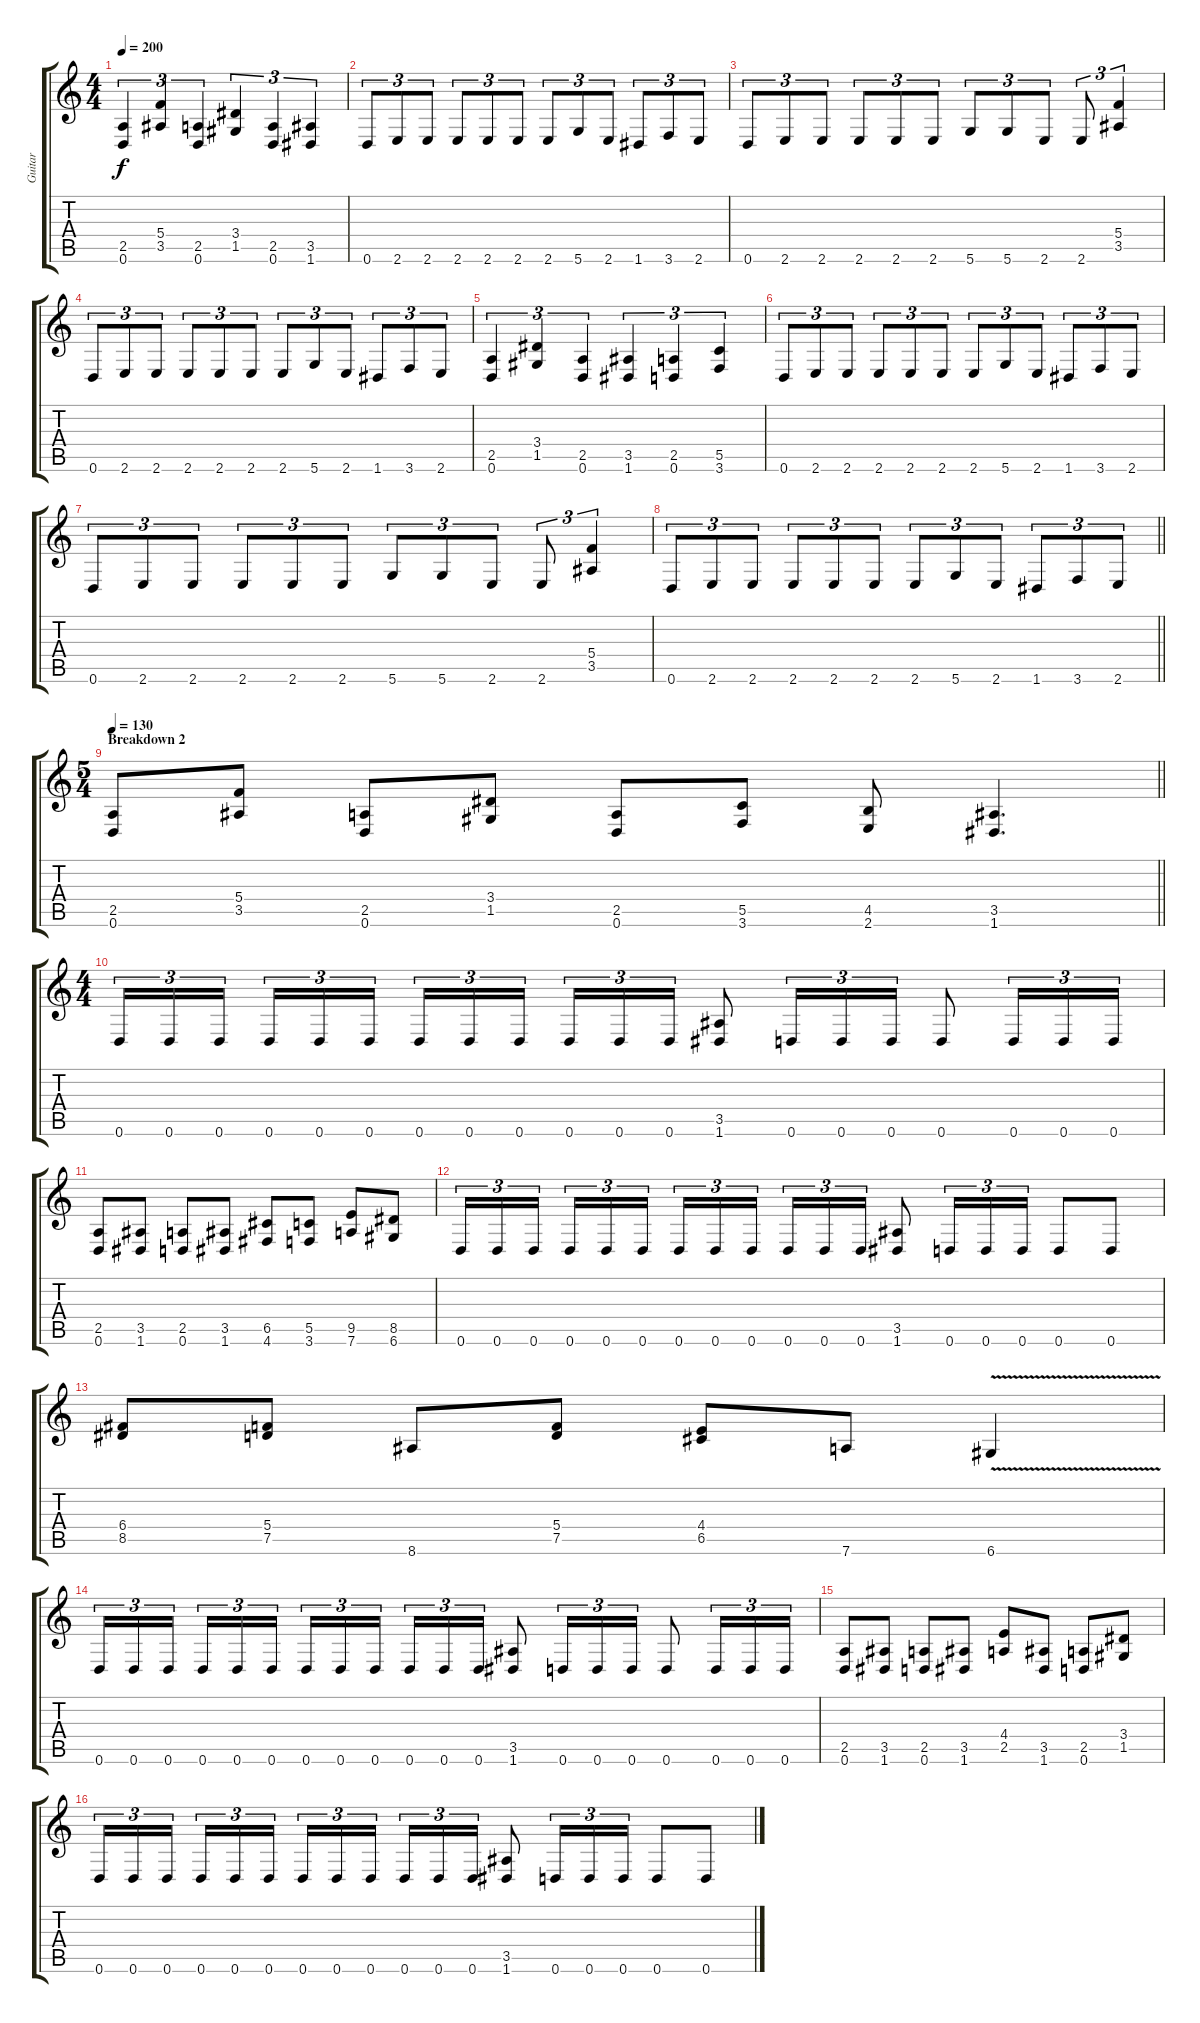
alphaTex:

\track ("Guitar" "Guitar") {instrument distortionguitar}
\staff {score tabs}
\tuning (D4 A3 F3 C3 G2 D2) {hide}
\ts (4 4)
\tempo 200
\clef g2
\ks c
(2.5 0.6).4{tu (3 2) dy f} (5.4 3.5).4{tu (3 2)} (2.5 0.6).4{tu (3 2)} (3.4 1.5).4{tu (3 2)} (2.5 0.6).4{tu (3 2)} (3.5 1.6).4{tu (3 2)} |
0.6.8{tu (3 2)} 2.6.8{tu (3 2)} 2.6.8{tu (3 2)} 2.6.8{tu (3 2)} 2.6.8{tu (3 2)} 2.6.8{tu (3 2)} 2.6.8{tu (3 2)} 5.6.8{tu (3 2)} 2.6.8{tu (3 2)} 1.6.8{tu (3 2)} 3.6.8{tu (3 2)} 2.6.8{tu (3 2)} |
0.6.8{tu (3 2)} 2.6.8{tu (3 2)} 2.6.8{tu (3 2)} 2.6.8{tu (3 2)} 2.6.8{tu (3 2)} 2.6.8{tu (3 2)} 5.6.8{tu (3 2)} 5.6.8{tu (3 2)} 2.6.8{tu (3 2)} 2.6.8{tu (3 2)} (5.4 3.5).4{tu (3 2)} |
0.6.8{tu (3 2)} 2.6.8{tu (3 2)} 2.6.8{tu (3 2)} 2.6.8{tu (3 2)} 2.6.8{tu (3 2)} 2.6.8{tu (3 2)} 2.6.8{tu (3 2)} 5.6.8{tu (3 2)} 2.6.8{tu (3 2)} 1.6.8{tu (3 2)} 3.6.8{tu (3 2)} 2.6.8{tu (3 2)} |
(2.5 0.6).4{tu (3 2)} (3.4 1.5).4{tu (3 2)} (2.5 0.6).4{tu (3 2)} (3.5 1.6).4{tu (3 2)} (2.5 0.6).4{tu (3 2)} (5.5 3.6).4{tu (3 2)} |
0.6.8{tu (3 2)} 2.6.8{tu (3 2)} 2.6.8{tu (3 2)} 2.6.8{tu (3 2)} 2.6.8{tu (3 2)} 2.6.8{tu (3 2)} 2.6.8{tu (3 2)} 5.6.8{tu (3 2)} 2.6.8{tu (3 2)} 1.6.8{tu (3 2)} 3.6.8{tu (3 2)} 2.6.8{tu (3 2)} |
0.6.8{tu (3 2)} 2.6.8{tu (3 2)} 2.6.8{tu (3 2)} 2.6.8{tu (3 2)} 2.6.8{tu (3 2)} 2.6.8{tu (3 2)} 5.6.8{tu (3 2)} 5.6.8{tu (3 2)} 2.6.8{tu (3 2)} 2.6.8{tu (3 2)} (5.4 3.5).4{tu (3 2)} |
\barLineRight lightlight
0.6.8{tu (3 2)} 2.6.8{tu (3 2)} 2.6.8{tu (3 2)} 2.6.8{tu (3 2)} 2.6.8{tu (3 2)} 2.6.8{tu (3 2)} 2.6.8{tu (3 2)} 5.6.8{tu (3 2)} 2.6.8{tu (3 2)} 1.6.8{tu (3 2)} 3.6.8{tu (3 2)} 2.6.8{tu (3 2)} |
\ts (5 4)
\section ("" "Breakdown 2")
\tempo 130
\barLineRight lightlight
(2.5 0.6).8 (5.4 3.5).8 (2.5 0.6).8 (3.4 1.5).8 (2.5 0.6).8 (5.5 3.6).8 (4.5 2.6).8 (3.5 1.6).4{d} |
\ts (4 4)
0.6.16{tu (3 2)} 0.6.16{tu (3 2)} 0.6.16{tu (3 2) beam splitsecondary} 0.6.16{tu (3 2)} 0.6.16{tu (3 2)} 0.6.16{tu (3 2)} 0.6.16{tu (3 2)} 0.6.16{tu (3 2)} 0.6.16{tu (3 2) beam splitsecondary} 0.6.16{tu (3 2)} 0.6.16{tu (3 2)} 0.6.16{tu (3 2)} (3.5 1.6).8 0.6.16{tu (3 2)} 0.6.16{tu (3 2)} 0.6.16{tu (3 2)} 0.6.8 0.6.16{tu (3 2)} 0.6.16{tu (3 2)} 0.6.16{tu (3 2)} |
(2.5 0.6).8 (3.5 1.6).8 (2.5 0.6).8 (3.5 1.6).8 (6.5 4.6).8 (5.5 3.6).8 (9.5 7.6).8 (8.5 6.6).8 |
0.6.16{tu (3 2)} 0.6.16{tu (3 2)} 0.6.16{tu (3 2) beam splitsecondary} 0.6.16{tu (3 2)} 0.6.16{tu (3 2)} 0.6.16{tu (3 2)} 0.6.16{tu (3 2)} 0.6.16{tu (3 2)} 0.6.16{tu (3 2) beam splitsecondary} 0.6.16{tu (3 2)} 0.6.16{tu (3 2)} 0.6.16{tu (3 2)} (3.5 1.6).8 0.6.16{tu (3 2)} 0.6.16{tu (3 2)} 0.6.16{tu (3 2)} 0.6.8 0.6.8 |
(6.4 8.5).8 (5.4 7.5).8 8.6.8 (5.4 7.5).8 (4.4 6.5).8 7.6.8 6.6{v}.4 |
0.6.16{tu (3 2)} 0.6.16{tu (3 2)} 0.6.16{tu (3 2) beam splitsecondary} 0.6.16{tu (3 2)} 0.6.16{tu (3 2)} 0.6.16{tu (3 2)} 0.6.16{tu (3 2)} 0.6.16{tu (3 2)} 0.6.16{tu (3 2) beam splitsecondary} 0.6.16{tu (3 2)} 0.6.16{tu (3 2)} 0.6.16{tu (3 2)} (3.5 1.6).8 0.6.16{tu (3 2)} 0.6.16{tu (3 2)} 0.6.16{tu (3 2)} 0.6.8 0.6.16{tu (3 2)} 0.6.16{tu (3 2)} 0.6.16{tu (3 2)} |
(2.5 0.6).8 (3.5 1.6).8 (2.5 0.6).8 (3.5 1.6).8 (4.4 2.5).8 (3.5 1.6).8 (2.5 0.6).8 (3.4 1.5).8 |
0.6.16{tu (3 2)} 0.6.16{tu (3 2)} 0.6.16{tu (3 2) beam splitsecondary} 0.6.16{tu (3 2)} 0.6.16{tu (3 2)} 0.6.16{tu (3 2)} 0.6.16{tu (3 2)} 0.6.16{tu (3 2)} 0.6.16{tu (3 2) beam splitsecondary} 0.6.16{tu (3 2)} 0.6.16{tu (3 2)} 0.6.16{tu (3 2)} (3.5 1.6).8 0.6.16{tu (3 2)} 0.6.16{tu (3 2)} 0.6.16{tu (3 2)} 0.6.8 0.6.8
